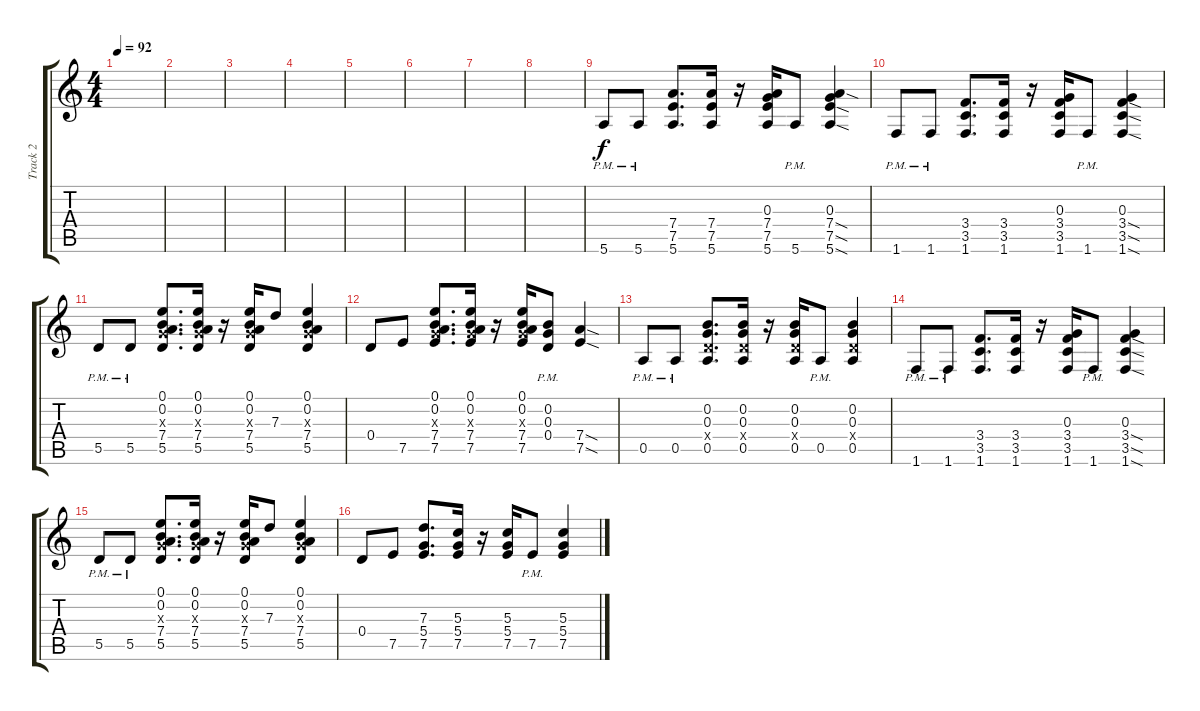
\track ("Track 2" "Track 2") {instrument distortionguitar}
\staff {score tabs}
\tuning (E4 B3 G3 D3 A2 E2) {hide}
\ts (4 4)
\tempo 92
\clef g2
\ks c
|
|
|
|
|
|
|
|
5.6{pm}.8 5.6{pm}.8 (7.4 7.5 5.6).8{d} (7.4 7.5 5.6).16 r.16 (0.3 7.4 7.5 5.6).16 5.6{pm}.8 (0.3 7.4{sod} 7.5{sod} 5.6{sod}).4 |
1.6{pm}.8 1.6{pm}.8 (3.4 3.5 1.6).8{d} (3.4 3.5 1.6).16 r.16 (0.3 3.4 3.5 1.6).16 1.6{pm}.8 (0.3 3.4{sod} 3.5{sod} 1.6{sod}).4 |
5.5{pm}.8 5.5{pm}.8 (0.1 0.2 0.3{x} 7.4 5.5).8{d} (0.1 0.2 0.3{x} 7.4 5.5).16 r.16 (0.1 0.2 0.3{x} 7.4 5.5).16 7.3.8 (0.1 0.2 0.3{x} 7.4 5.5).4 |
0.4.8 7.5.8 (0.1 0.2 0.3{x} 7.4 7.5).8{d} (0.1 0.2 0.3{x} 7.4 7.5).16 r.16 (0.1 0.2 0.3{x} 7.4 7.5).16 (0.2{pm} 0.3{pm} 0.4{pm}).8 (7.4{sod} 7.5{sod}).4 |
0.5{pm}.8 0.5{pm}.8 (0.2 0.3 0.4{x} 0.5).8{d} (0.2 0.3 0.4{x} 0.5).16 r.16 (0.2 0.3 0.4{x} 0.5).16 0.5{pm}.8 (0.2 0.3 0.4{x} 0.5).4 |
1.6{pm}.8 1.6{pm}.8 (3.4 3.5 1.6).8{d} (3.4 3.5 1.6).16 r.16 (0.3 3.4 3.5 1.6).16 1.6{pm}.8 (0.3 3.4{sod} 3.5{sod} 1.6{sod}).4 |
5.5{pm}.8 5.5{pm}.8 (0.1 0.2 0.3{x} 7.4 5.5).8{d} (0.1 0.2 0.3{x} 7.4 5.5).16 r.16 (0.1 0.2 0.3{x} 7.4 5.5).16 7.3.8 (0.1 0.2 0.3{x} 7.4 5.5).4 |
0.4.8 7.5.8 (7.3 5.4 7.5).8{d} (5.3 5.4 7.5).16 r.16 (5.3 5.4 7.5).16 7.5{pm}.8 (5.3 5.4 7.5).4
